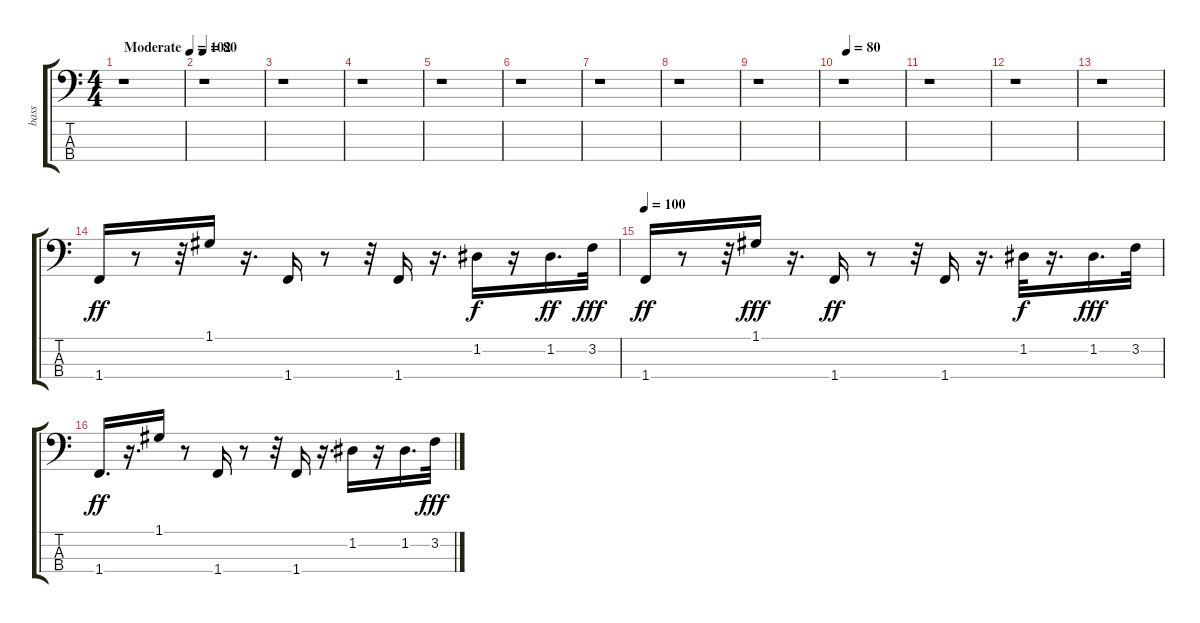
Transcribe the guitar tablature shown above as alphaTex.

\track ("bass" "bass") {instrument slapbass1}
\staff {score tabs}
\tuning (G2 D2 A1 E1) {hide}
\ts (4 4)
\tempo (102 "Moderate")
\clef f4
\ks c
r.1{dy ff instrument slapbass1} |
\tempo 80
r.1 |
r.1 |
r.1 |
r.1 |
r.1 |
r.1 |
r.1 |
r.1 |
\tempo (80 0.0625)
r.1 |
r.1 |
r.1 |
r.1 |
1.4.16{instrument slapbass1} r.8 r.32 1.1.16 r.16{d} 1.4.16 r.8 r.32 1.4.16 r.16{d} 1.2.16{dy f} r.16 1.2.16{d dy ff} 3.2.32{dy fff} |
\tempo 100
1.4.16{dy ff} r.8 r.32 1.1.16{dy fff} r.16{d} 1.4.16{dy ff} r.8 r.32 1.4.16 r.16{d} 1.2.32{dy f} r.16{d} 1.2.16{d dy fff} 3.2.32 |
1.4.16{d dy ff} r.16{d} 1.1.16 r.8 1.4.16 r.8 r.32 1.4.16 r.16{d} 1.2.16 r.16 1.2.16{d} 3.2.32{dy fff}
